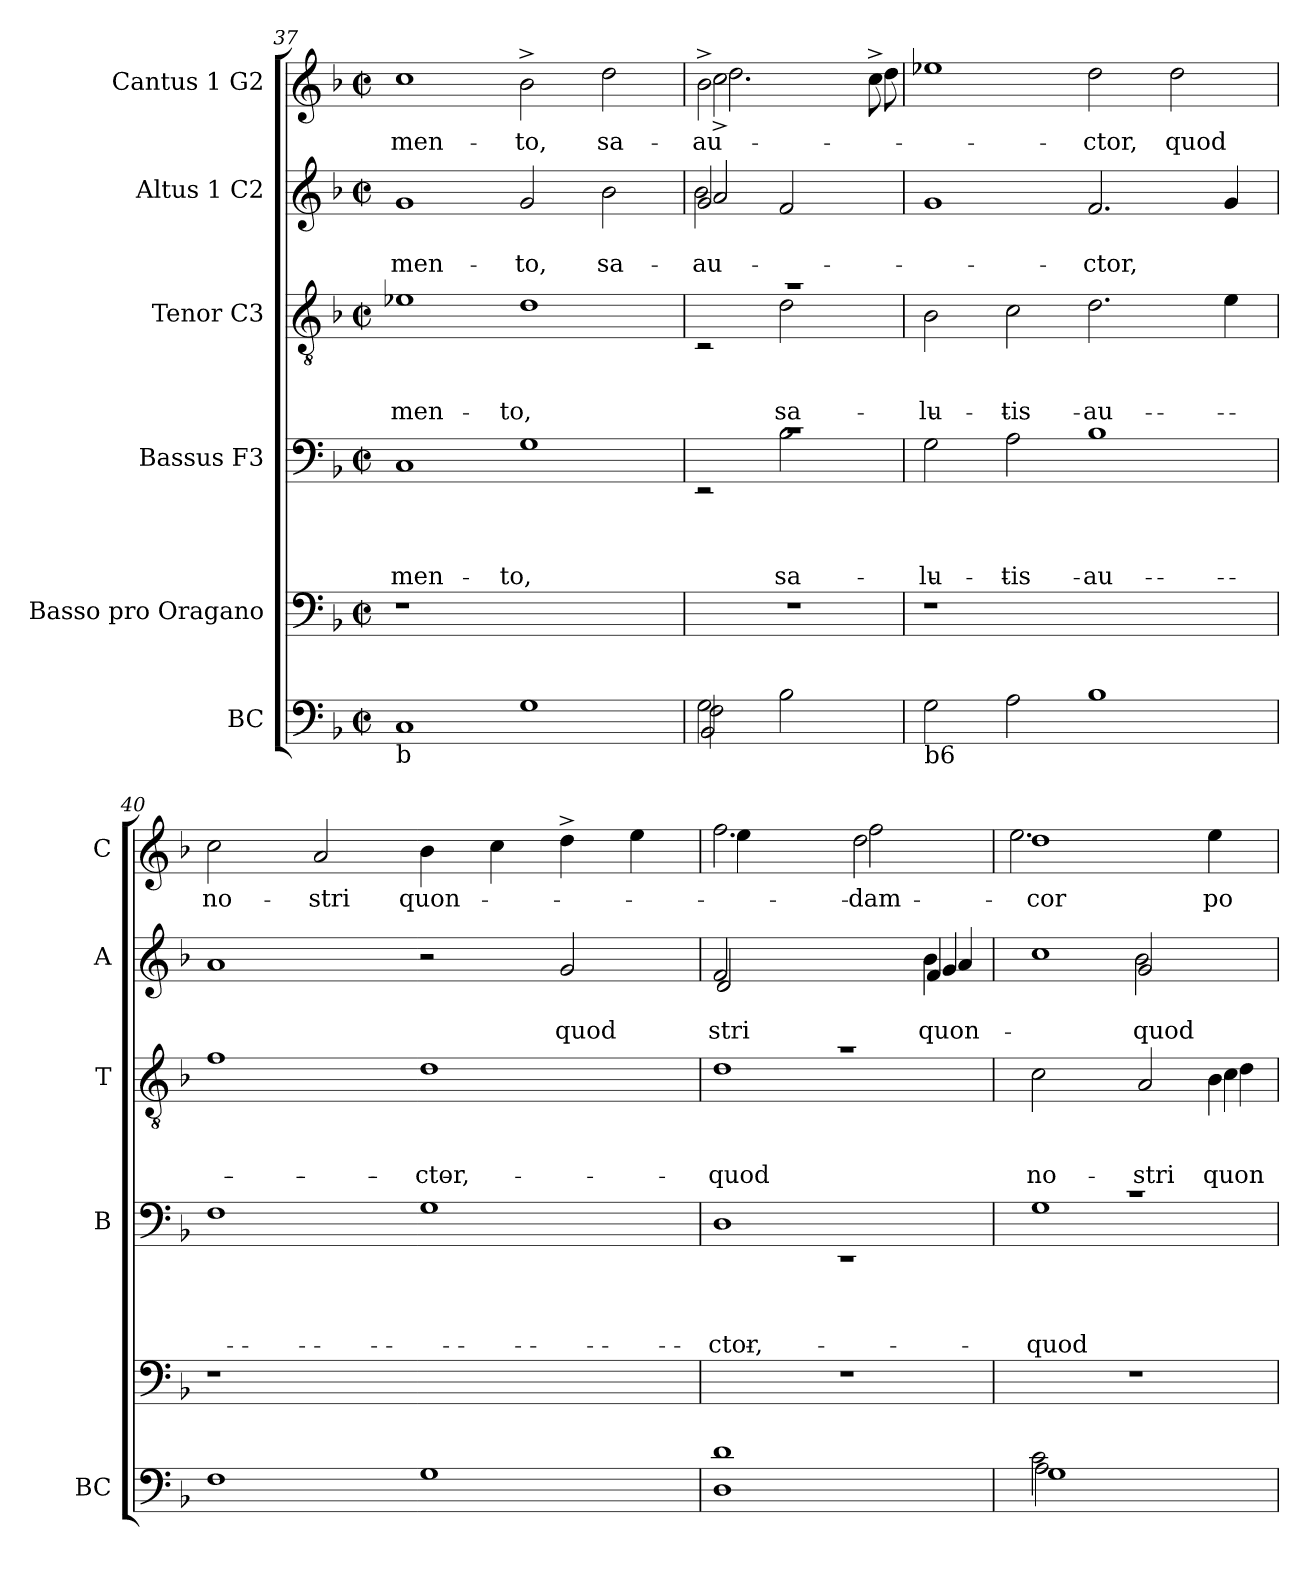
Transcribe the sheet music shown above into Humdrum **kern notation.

**kern	**kern	**kern	**text	**text	**text	**text	**kern	**text	**text	**text	**kern	**text	**text	**kern	**text
*part6	*part5	*part4	*part4	*part4	*part4	*part4	*part3	*part3	*part3	*part3	*part2	*part2	*part2	*part1	*part1
*staff6	*staff5	*staff4	*staff4	*staff4	*staff4	*staff4	*staff3	*staff3	*staff3	*staff3	*staff2	*staff2	*staff2	*staff1	*staff1
*I"BC	*I"Basso pro Oragano	*I"Bassus F3	*	*	*	*	*I"Tenor C3	*	*	*	*I"Altus 1 C2	*	*	*I"Cantus 1 G2	*
*I'BC	*	*I'B	*	*	*	*	*I'T	*	*	*	*I'A	*	*	*I'C	*
*clefF4	*clefF4	*clefF4	*	*	*	*	*clefGv2	*	*	*	*clefG2	*	*	*clefG2	*
*	*ITrd7c12	*	*	*	*	*	*	*	*	*	*	*	*	*	*
*k[b-]	*k[b-]	*k[b-]	*	*	*	*	*k[b-]	*	*	*	*k[b-]	*	*	*k[b-]	*
*F:	*F:	*F:	*	*	*	*	*F:	*	*	*	*F:	*	*	*F:	*
*M2/2	*M2/2	*M2/2	*	*	*	*	*M2/2	*	*	*	*M2/2	*	*	*M2/2	*
*met(c|)	*met(c|)	*met(c|)	*	*	*	*	*met(c|)	*	*	*	*met(c|)	*	*	*met(c|)	*
=37	=37	=37	=37	=37	=37	=37	=37	=37	=37	=37	=37	=37	=37	=37	=37
!LO:TX:b:t=b	!	!	!	!	!	!	!	!	!	!	!	!	!	!	!
!	!	!	!	!	!	!LO:LY:b	!	!	!	!LO:LY:b	!	!	!LO:LY:b	!	!LO:LY:b
1C	1r	1C	.	.	.	-men-	1e-X	.	.	-men-	1g	.	-men-	1cc	-men-
!	!	!	!	!	!	!LO:LY:b	!	!	!	!LO:LY:b	!	!	!LO:LY:b	!	!LO:LY:b
1G	1ryy	1G	.	.	.	-to,	1d	.	.	-to,	2g/	.	-to,	2b-^>\	-to,
!	!	!	!	!	!	!	!	!	!	!	!	!	!LO:LY:b	!	!LO:LY:b
.	.	.	.	.	.	.	.	.	.	.	2b-\	.	sa-	2dd\	sa-
=38	=38	=38	=38	=38	=38	=38	=38	=38	=38	=38	=38	=38	=38	=38	=38
*^	*	*^	*	*	*	*	*^	*	*	*	*	*	*	*	*
*	*^	*	*	*	*	*	*	*	*	*	*	*	*	*	*	*	*	*
!	!	!	!	!	!	!	!	!	!	!	!	!	!	!	!	!	!LO:LY:b	!	!
*	*	*	*	*	*	*	*	*	*	*	*	*	*	*	*^	*	*	*	*
!	!	!	!	!	!	!	!	!	!	!	!	!	!	!	!	!	!	!LO:LY:b	!	!
*	*	*	*	*	*	*	*	*	*	*	*	*	*	*	*	*^	*	*	*	*
!	!	!	!	!	!	!	!	!	!	!	!	!	!	!	!	!	!	!	!LO:LY:b	!	!LO:LY:b
*	*	*	*	*	*	*	*	*	*	*	*	*	*	*	*	*	*	*	*	*^	*
!	!	!	!	!	!	!	!	!	!	!	!	!	!	!	!	!	!	!	!	!	!	!LO:LY:b
*	*	*	*	*	*	*	*	*	*	*	*	*	*	*	*	*	*	*	*	*	*^	*
!	!	!	!	!	!	!	!	!	!	!	!	!	!	!	!	!	!	!	!	!	!	!	!LO:LY:b
*	*	*	*	*	*	*	*	*	*	*	*	*	*	*	*	*	*	*	*	*	*	*^	*
2G\	2F\	2BB-/	1r	1rc	2rEE	.	.	.	.	1ra	2rC	.	.	.	2g/	2a/	2b-\	.	au-	2b-^<\	2cc^<\	2.dd\	2..ryy	au-
!	!	!	!	!	!	!	!	!	!LO:LY:b	!	!	!	!	!LO:LY:b	!	!	!	!	!	!	!	!	!	!
2ryy	2ryy	2B-\	.	.	2B-\	.	.	.	sa-	.	2d\	.	.	sa-	2ryy	2ryy	2f/	.	.	2ryy	2ryy	.	.	.
.	.	.	.	.	.	.	.	.	.	.	.	.	.	.	.	.	.	.	.	.	.	8ryy	.	.
.	.	.	.	.	.	.	.	.	.	.	.	.	.	.	.	.	.	.	.	.	.	8cc^>\	8dd\	.
*	*	*	*	*v	*v	*	*	*	*	*	*	*	*	*	*v	*v	*v	*	*	*	*	*	*	*
*v	*v	*v	*	*	*	*	*	*	*v	*v	*	*	*	*	*	*	*	*	*	*	*
!!LO:LB:g=z
=39	=39	=39	=39	=39	=39	=39	=39	=39	=39	=39	=39	=39	=39	=39	=39	=39	=39	=39
!LO:TX:b:t=b6	!	!	!	!	!	!	!	!	!	!	!	!	!	!	!	!	!	!
!	!	!	!	!	!	!LO:LY:b	!	!	!	!LO:LY:b	!	!	!	!	!	!	!	!
*	*	*	*	*	*	*	*	*	*	*	*	*	*	*v	*v	*v	*v	*
2G\	1r	2G\	.	.	.	-lu-	2B-\	.	.	-lu-	1g	.	.	1ee-X	.
!	!	!	!	!	!	!LO:LY:b	!	!	!	!LO:LY:b	!	!	!	!	!
2A\	.	2A\	.	.	.	-tis	2c\	.	.	-tis	.	.	.	.	.
!	!	!	!	!	!	!LO:LY:b	!	!	!	!LO:LY:b	!	!	!LO:LY:b	!	!LO:LY:b
1B-	1ryy	1B-	.	.	.	au-	2.d\	.	.	au-	2.f/	.	-ctor,	2dd\	-ctor,
!	!	!	!	!	!	!	!	!	!	!	!	!	!	!	!LO:LY:b
.	.	.	.	.	.	.	.	.	.	.	.	.	.	2dd\	quod
.	.	.	.	.	.	.	4e\	.	.	.	4g/	.	.	.	.
=40	=40	=40	=40	=40	=40	=40	=40	=40	=40	=40	=40	=40	=40	=40	=40
!	!	!	!	!	!	!	!	!	!	!	!	!	!	!	!LO:LY:b
1F	1r	1F	.	.	.	.	1f	.	.	.	1a	.	.	2cc\	no-
!	!	!	!	!	!	!	!	!	!	!	!	!	!	!	!LO:LY:b
.	.	.	.	.	.	.	.	.	.	.	.	.	.	2a/	-stri
!	!	!	!	!	!	!	!	!	!	!LO:LY:b	!	!	!	!	!LO:LY:b
1G	1ryy	1G	.	.	.	.	1d	.	.	-ctor,	2r	.	.	4b-\	quon-
.	.	.	.	.	.	.	.	.	.	.	.	.	.	4cc\	.
!	!	!	!	!	!	!	!	!	!	!	!	!	!LO:LY:b	!	!
.	.	.	.	.	.	.	.	.	.	.	2g/	.	quod	4dd^>\	.
.	.	.	.	.	.	.	.	.	.	.	.	.	.	4ee\	.
=41	=41	=41	=41	=41	=41	=41	=41	=41	=41	=41	=41	=41	=41	=41	=41
!	!	!	!	!	!	!LO:LY:b	!	!	!	!LO:LY:b	!	!	!LO:LY:b	!	!
*	*	*^	*	*	*	*	*^	*	*	*	*^	*	*	*	*
!	!	!	!	!	!	!	!	!	!	!	!	!	!	!	!	!LO:LY:b	!	!
*	*	*	*	*	*	*	*	*	*	*	*	*	*^	*	*	*	*^	*
*	*	*	*	*	*	*	*	*	*	*	*	*	*	*	*^	*	*	*	*^	*
1D 1d	1r	1D	1rEE	.	.	.	-ctor,	1ra	1d	.	.	quod	2f/	2d/	2.ryy	2.ryy	.	-stri	2.ff\	4ee\	2ryy	.
.	.	.	.	.	.	.	.	.	.	.	.	.	.	.	.	.	.	.	.	4ryy	.	.
!	!	!	!	!	!	!	!	!	!	!	!	!	!	!	!	!	!	!	!	!	!	!LO:LY:b
.	.	.	.	.	.	.	.	.	.	.	.	.	4ryy	4ryy	.	.	.	.	.	2dd\	2ff\	-dam
!	!	!	!	!	!	!	!	!	!	!	!	!	!	!	!	!	!	!LO:LY:b	!	!	!	!
.	.	.	.	.	.	.	.	.	.	.	.	.	4b-\	4f/	4g/	4a/	.	quon-	4ryy	.	.	.
*	*	*	*	*	*	*	*	*v	*v	*	*	*	*	*	*	*	*	*	*v	*v	*v	*
=42	=42	=42	=42	=42	=42	=42	=42	=42	=42	=42	=42	=42	=42	=42	=42	=42	=42	=42	=42
*^	*	*	*	*	*	*	*	*	*	*	*	*	*	*	*	*	*	*	*
*	*^	*	*	*	*	*	*	*	*	*	*	*	*	*	*	*	*	*	*	*
!	!	!	!	!	!	!	!	!	!LO:LY:b	!	!	!	!LO:LY:b	!	!	!	!	!	!	!	!LO:LY:b:rj
*	*	*	*	*	*	*	*	*	*	*^	*	*	*	*	*	*	*	*	*	*^	*
*	*	*	*	*	*	*	*	*	*	*	*^	*	*	*	*	*	*	*	*	*	*	*	*
*	*	*	*	*	*	*	*	*	*	*	*	*^	*	*	*	*	*	*	*	*	*	*	*	*
!	!	!	!	!	!	!	!	!	!	!	!	!	!	!	!	!	!	!	!	!	!	!	!	!	!LO:LY:b
*	*	*	*	*	*	*	*	*	*	*	*	*	*	*	*	*	*	*	*v	*v	*	*	*	*	*
2c\	2A\	1G	1r	1rc	1G	.	.	.	quod	2c\	2.ryy	2.ryy	2.ryy	.	.	no-	1cc	2ryy	2ryy	.	.	1dd	2.ee\	cor-
!	!	!	!	!	!	!	!	!	!	!	!	!	!	!	!	!LO:LY:b	!	!	!	!	!LO:LY:b	!	!	!
!	!	!	!	!	!	!	!	!	!	!	!	!	!	!	!	!	!	!	!	!	!LO:LY:b	!	!	!
2ryy	2ryy	.	.	.	.	.	.	.	.	2A/	.	.	.	.	.	-stri	.	2g/	2b-\	.	quod	.	.	.
!	!	!	!	!	!	!	!	!	!	!	!	!	!	!	!	!LO:LY:b	!	!	!	!	!	!	!	!LO:LY:b
.	.	.	.	.	.	.	.	.	.	.	4B-\	4c\	4d\	.	.	quon-	.	.	.	.	.	.	4ee\	-po-
*	*	*	*	*v	*v	*	*	*	*	*	*	*	*	*	*	*	*v	*v	*v	*	*	*v	*v	*
*v	*v	*v	*	*	*	*	*	*	*v	*v	*v	*v	*	*	*	*	*	*	*	*
=	=	=	=	=	=	=	=	=	=	=	=	=	=	=	=
*-	*-	*-	*-	*-	*-	*-	*-	*-	*-	*-	*-	*-	*-	*-	*-
